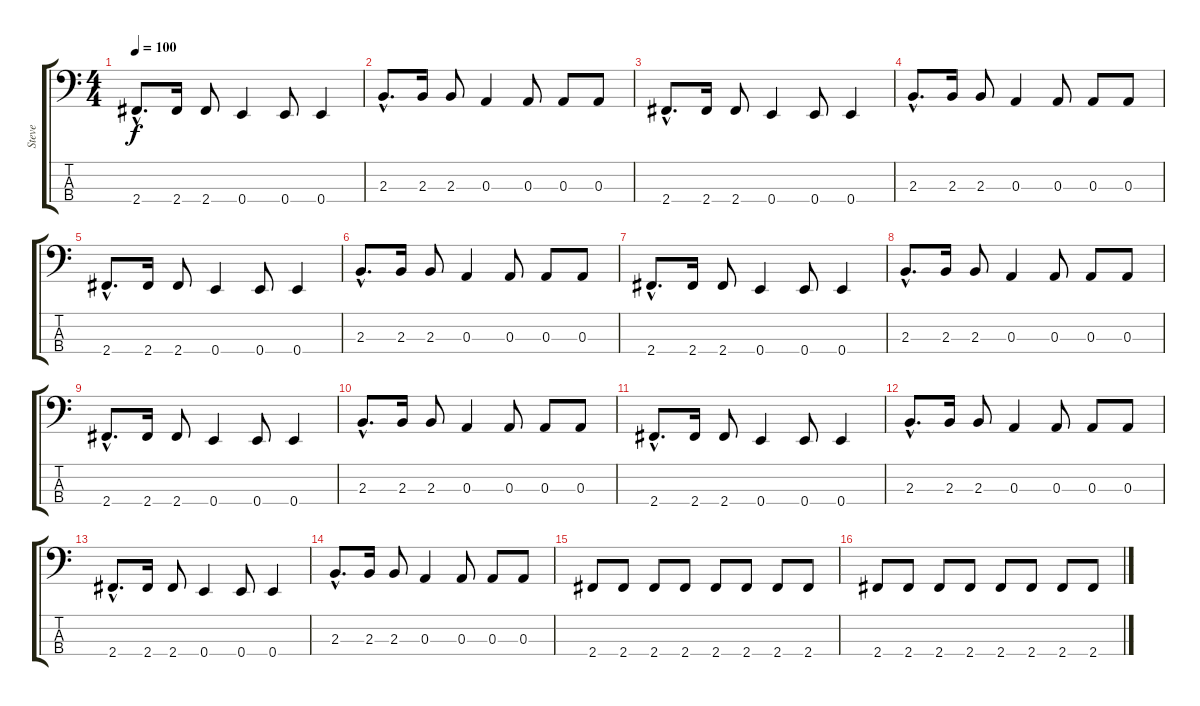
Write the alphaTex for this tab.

\track ("Steve" "Steve") {instrument electricbasspick}
\staff {score tabs}
\tuning (G2 D2 A1 E1) {hide}
\ts (4 4)
\tempo 100
\clef f4
\ks c
2.4{hac}.8{d dy f} 2.4.16 2.4.8 0.4.4 0.4.8 0.4.4 |
2.3{hac}.8{d} 2.3.16 2.3.8 0.3.4 0.3.8 0.3.8 0.3.8 |
2.4{hac}.8{d} 2.4.16 2.4.8 0.4.4 0.4.8 0.4.4 |
2.3{hac}.8{d} 2.3.16 2.3.8 0.3.4 0.3.8 0.3.8 0.3.8 |
2.4{hac}.8{d} 2.4.16 2.4.8 0.4.4 0.4.8 0.4.4 |
2.3{hac}.8{d} 2.3.16 2.3.8 0.3.4 0.3.8 0.3.8 0.3.8 |
2.4{hac}.8{d} 2.4.16 2.4.8 0.4.4 0.4.8 0.4.4 |
2.3{hac}.8{d} 2.3.16 2.3.8 0.3.4 0.3.8 0.3.8 0.3.8 |
2.4{hac}.8{d} 2.4.16 2.4.8 0.4.4 0.4.8 0.4.4 |
2.3{hac}.8{d} 2.3.16 2.3.8 0.3.4 0.3.8 0.3.8 0.3.8 |
2.4{hac}.8{d} 2.4.16 2.4.8 0.4.4 0.4.8 0.4.4 |
2.3{hac}.8{d} 2.3.16 2.3.8 0.3.4 0.3.8 0.3.8 0.3.8 |
2.4{hac}.8{d} 2.4.16 2.4.8 0.4.4 0.4.8 0.4.4 |
2.3{hac}.8{d} 2.3.16 2.3.8 0.3.4 0.3.8 0.3.8 0.3.8 |
2.4.8 2.4.8 2.4.8 2.4.8 2.4.8 2.4.8 2.4.8 2.4.8 |
2.4.8 2.4.8 2.4.8 2.4.8 2.4.8 2.4.8 2.4.8 2.4.8
